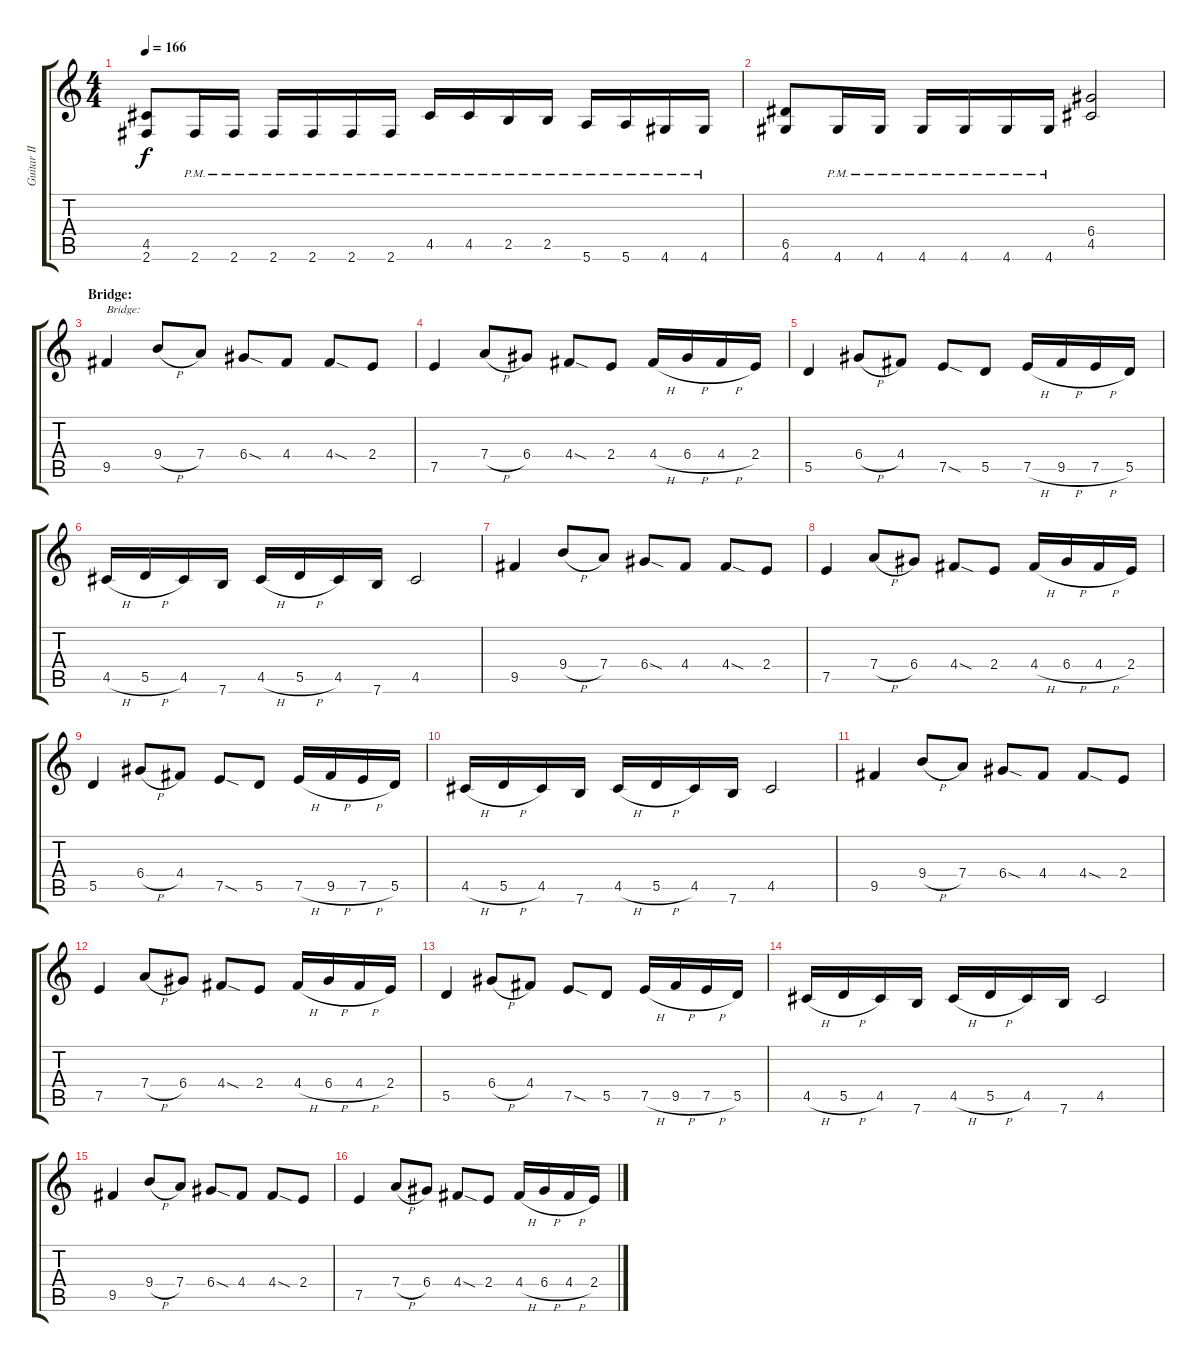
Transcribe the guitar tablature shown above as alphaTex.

\track ("Guitar II" "Guitar II") {instrument distortionguitar}
\staff {score tabs}
\tuning (E4 B3 G3 D3 A2 E2) {hide}
\ts (4 4)
\tempo 166
\clef g2
\ks c
(4.5 2.6).8{dy f} 2.6{pm}.16 2.6{pm}.16 2.6{pm}.16 2.6{pm}.16 2.6{pm}.16 2.6{pm}.16 4.5{pm}.16 4.5{pm}.16 2.5{pm}.16 2.5{pm}.16 5.6{pm}.16 5.6{pm}.16 4.6{pm}.16 4.6{pm}.16 |
(6.5 4.6).8 4.6{pm}.16 4.6{pm}.16 4.6{pm}.16 4.6{pm}.16 4.6{pm}.16 4.6{pm}.16 (6.4 4.5).2 |
\section ("" "Bridge:")
9.5.4{txt "Bridge:"} 9.4{h}.8 7.4.8 6.4{sod}.8 4.4.8 4.4{sod}.8 2.4.8 |
7.5.4 7.4{h}.8 6.4.8 4.4{sod}.8 2.4.8 4.4{h}.16 6.4{h}.16 4.4{h}.16 2.4.16 |
5.5.4 6.4{h}.8 4.4.8 7.5{sod}.8 5.5.8 7.5{h}.16 9.5{h}.16 7.5{h}.16 5.5.16 |
4.5{h}.16 5.5{h}.16 4.5.16 7.6.16 4.5{h}.16 5.5{h}.16 4.5.16 7.6.16 4.5.2 |
9.5.4 9.4{h}.8 7.4.8 6.4{sod}.8 4.4.8 4.4{sod}.8 2.4.8 |
7.5.4 7.4{h}.8 6.4.8 4.4{sod}.8 2.4.8 4.4{h}.16 6.4{h}.16 4.4{h}.16 2.4.16 |
5.5.4 6.4{h}.8 4.4.8 7.5{sod}.8 5.5.8 7.5{h}.16 9.5{h}.16 7.5{h}.16 5.5.16 |
4.5{h}.16 5.5{h}.16 4.5.16 7.6.16 4.5{h}.16 5.5{h}.16 4.5.16 7.6.16 4.5.2 |
9.5.4 9.4{h}.8 7.4.8 6.4{sod}.8 4.4.8 4.4{sod}.8 2.4.8 |
7.5.4 7.4{h}.8 6.4.8 4.4{sod}.8 2.4.8 4.4{h}.16 6.4{h}.16 4.4{h}.16 2.4.16 |
5.5.4 6.4{h}.8 4.4.8 7.5{sod}.8 5.5.8 7.5{h}.16 9.5{h}.16 7.5{h}.16 5.5.16 |
4.5{h}.16 5.5{h}.16 4.5.16 7.6.16 4.5{h}.16 5.5{h}.16 4.5.16 7.6.16 4.5.2 |
9.5.4 9.4{h}.8 7.4.8 6.4{sod}.8 4.4.8 4.4{sod}.8 2.4.8 |
7.5.4 7.4{h}.8 6.4.8 4.4{sod}.8 2.4.8 4.4{h}.16 6.4{h}.16 4.4{h}.16 2.4.16
